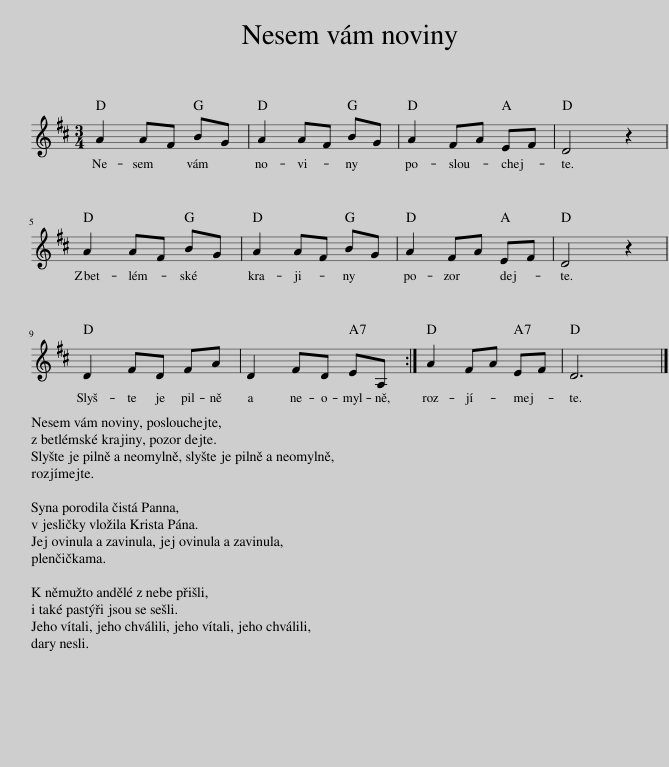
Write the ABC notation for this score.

X:1
L:1/8
M:3/4
I:linebreak $
K:D
V:1 treble
V:1
 A2 AF BG | A2 AF BG | A2 FA EF | D4 z2 |$ A2 AF BG | %5
 A2 AF BG | A2 FA EF | D4 z2 |$ D2 FD FA | D2 FD EA, :| %10
 A2 FA EF | D6 |] %12
